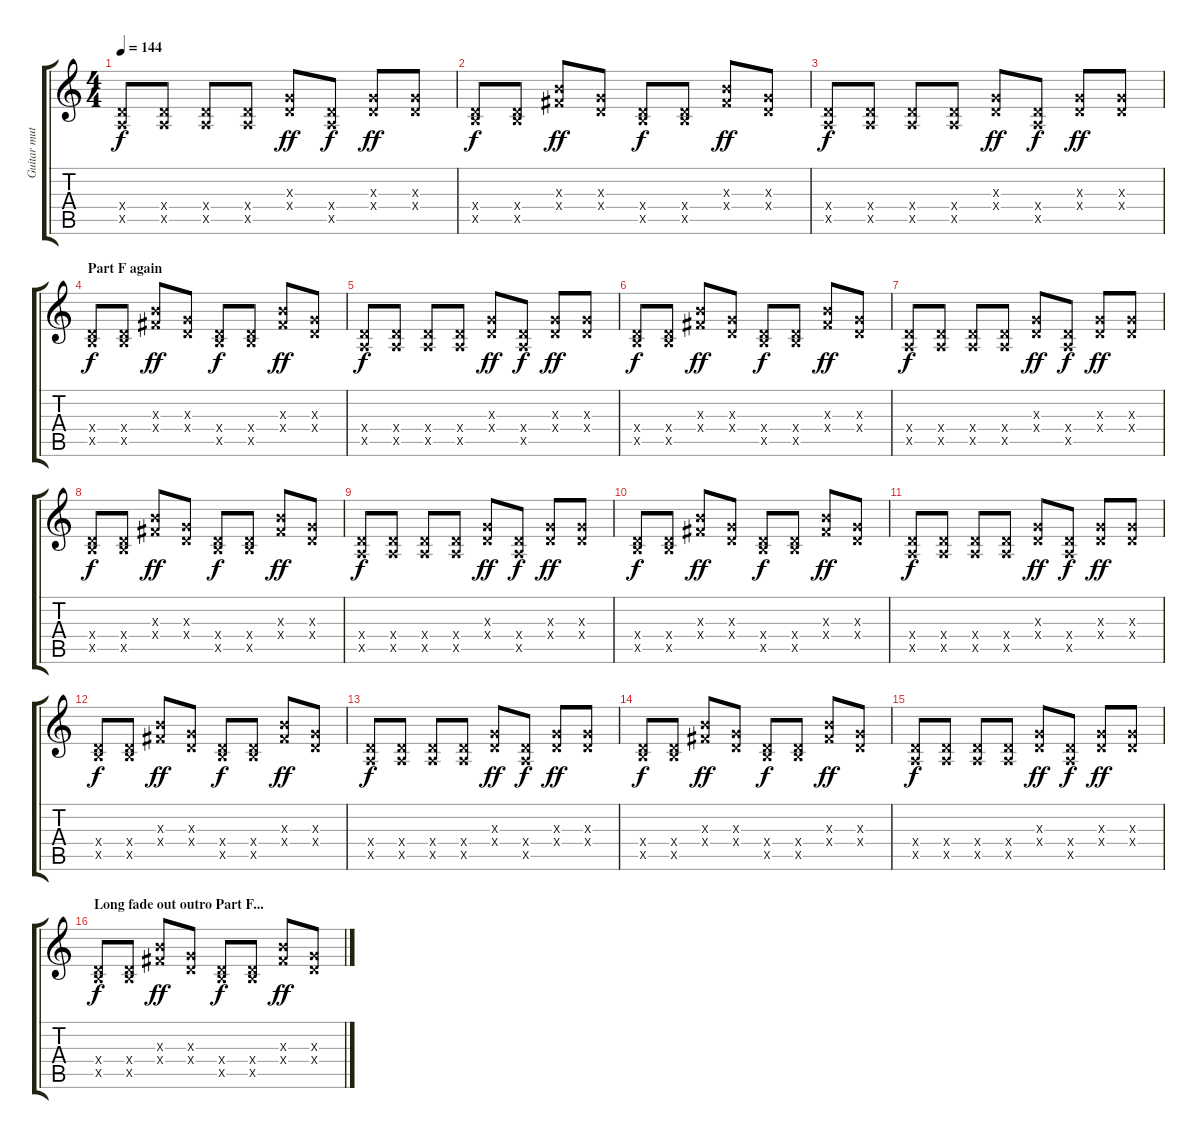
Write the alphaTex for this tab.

\track ("Guitar muted wahwah sampled loop" "Guitar mut") {instrument distortionguitar}
\staff {score tabs}
\tuning (E4 B3 G3 D3 A2 E2) {hide}
\ts (4 4)
\tempo 144
\clef g2
\ks c
(0.4{x} 0.5{x}).8{dy f} (0.4{x} 0.5{x}).8 (0.4{x} 0.5{x}).8 (0.4{x} 0.5{x}).8 (0.3{x} 0.4{x}).8{dy ff} (0.4{x} 0.5{x}).8{dy f} (0.3{x} 0.4{x}).8{dy ff} (0.3{x} 0.4{x}).8 |
(0.4{x} 2.5{x}).8{dy f} (0.4{x} 2.5{x}).8 (4.3{x} 4.4{x}).8{dy ff} (0.3{x} 0.4{x}).8 (0.4{x} 2.5{x}).8{dy f} (0.4{x} 2.5{x}).8 (4.3{x} 4.4{x}).8{dy ff} (0.3{x} 0.4{x}).8 |
(0.4{x} 0.5{x}).8{dy f} (0.4{x} 0.5{x}).8 (0.4{x} 0.5{x}).8 (0.4{x} 0.5{x}).8 (0.3{x} 0.4{x}).8{dy ff} (0.4{x} 0.5{x}).8{dy f} (0.3{x} 0.4{x}).8{dy ff} (0.3{x} 0.4{x}).8 |
\section ("" "Part F again")
(0.4{x} 2.5{x}).8{dy f} (0.4{x} 2.5{x}).8 (4.3{x} 4.4{x}).8{dy ff} (0.3{x} 0.4{x}).8 (0.4{x} 2.5{x}).8{dy f} (0.4{x} 2.5{x}).8 (4.3{x} 4.4{x}).8{dy ff} (0.3{x} 0.4{x}).8 |
(0.4{x} 0.5{x}).8{dy f} (0.4{x} 0.5{x}).8 (0.4{x} 0.5{x}).8 (0.4{x} 0.5{x}).8 (0.3{x} 0.4{x}).8{dy ff} (0.4{x} 0.5{x}).8{dy f} (0.3{x} 0.4{x}).8{dy ff} (0.3{x} 0.4{x}).8 |
(0.4{x} 2.5{x}).8{dy f} (0.4{x} 2.5{x}).8 (4.3{x} 4.4{x}).8{dy ff} (0.3{x} 0.4{x}).8 (0.4{x} 2.5{x}).8{dy f} (0.4{x} 2.5{x}).8 (4.3{x} 4.4{x}).8{dy ff} (0.3{x} 0.4{x}).8 |
(0.4{x} 0.5{x}).8{dy f} (0.4{x} 0.5{x}).8 (0.4{x} 0.5{x}).8 (0.4{x} 0.5{x}).8 (0.3{x} 0.4{x}).8{dy ff} (0.4{x} 0.5{x}).8{dy f} (0.3{x} 0.4{x}).8{dy ff} (0.3{x} 0.4{x}).8 |
(0.4{x} 2.5{x}).8{dy f} (0.4{x} 2.5{x}).8 (4.3{x} 4.4{x}).8{dy ff} (0.3{x} 0.4{x}).8 (0.4{x} 2.5{x}).8{dy f} (0.4{x} 2.5{x}).8 (4.3{x} 4.4{x}).8{dy ff} (0.3{x} 0.4{x}).8 |
(0.4{x} 0.5{x}).8{dy f} (0.4{x} 0.5{x}).8 (0.4{x} 0.5{x}).8 (0.4{x} 0.5{x}).8 (0.3{x} 0.4{x}).8{dy ff} (0.4{x} 0.5{x}).8{dy f} (0.3{x} 0.4{x}).8{dy ff} (0.3{x} 0.4{x}).8 |
(0.4{x} 2.5{x}).8{dy f} (0.4{x} 2.5{x}).8 (4.3{x} 4.4{x}).8{dy ff} (0.3{x} 0.4{x}).8 (0.4{x} 2.5{x}).8{dy f} (0.4{x} 2.5{x}).8 (4.3{x} 4.4{x}).8{dy ff} (0.3{x} 0.4{x}).8 |
(0.4{x} 0.5{x}).8{dy f} (0.4{x} 0.5{x}).8 (0.4{x} 0.5{x}).8 (0.4{x} 0.5{x}).8 (0.3{x} 0.4{x}).8{dy ff} (0.4{x} 0.5{x}).8{dy f} (0.3{x} 0.4{x}).8{dy ff} (0.3{x} 0.4{x}).8 |
(0.4{x} 2.5{x}).8{dy f} (0.4{x} 2.5{x}).8 (4.3{x} 4.4{x}).8{dy ff} (0.3{x} 0.4{x}).8 (0.4{x} 2.5{x}).8{dy f} (0.4{x} 2.5{x}).8 (4.3{x} 4.4{x}).8{dy ff} (0.3{x} 0.4{x}).8 |
(0.4{x} 0.5{x}).8{dy f} (0.4{x} 0.5{x}).8 (0.4{x} 0.5{x}).8 (0.4{x} 0.5{x}).8 (0.3{x} 0.4{x}).8{dy ff} (0.4{x} 0.5{x}).8{dy f} (0.3{x} 0.4{x}).8{dy ff} (0.3{x} 0.4{x}).8 |
(0.4{x} 2.5{x}).8{dy f} (0.4{x} 2.5{x}).8 (4.3{x} 4.4{x}).8{dy ff} (0.3{x} 0.4{x}).8 (0.4{x} 2.5{x}).8{dy f} (0.4{x} 2.5{x}).8 (4.3{x} 4.4{x}).8{dy ff} (0.3{x} 0.4{x}).8 |
(0.4{x} 0.5{x}).8{dy f} (0.4{x} 0.5{x}).8 (0.4{x} 0.5{x}).8 (0.4{x} 0.5{x}).8 (0.3{x} 0.4{x}).8{dy ff} (0.4{x} 0.5{x}).8{dy f} (0.3{x} 0.4{x}).8{dy ff} (0.3{x} 0.4{x}).8 |
\section ("" "Long fade out outro Part F...")
(0.4{x} 2.5{x}).8{dy f volume 11} (0.4{x} 2.5{x}).8 (4.3{x} 4.4{x}).8{dy ff} (0.3{x} 0.4{x}).8 (0.4{x} 2.5{x}).8{dy f} (0.4{x} 2.5{x}).8 (4.3{x} 4.4{x}).8{dy ff} (0.3{x} 0.4{x}).8
